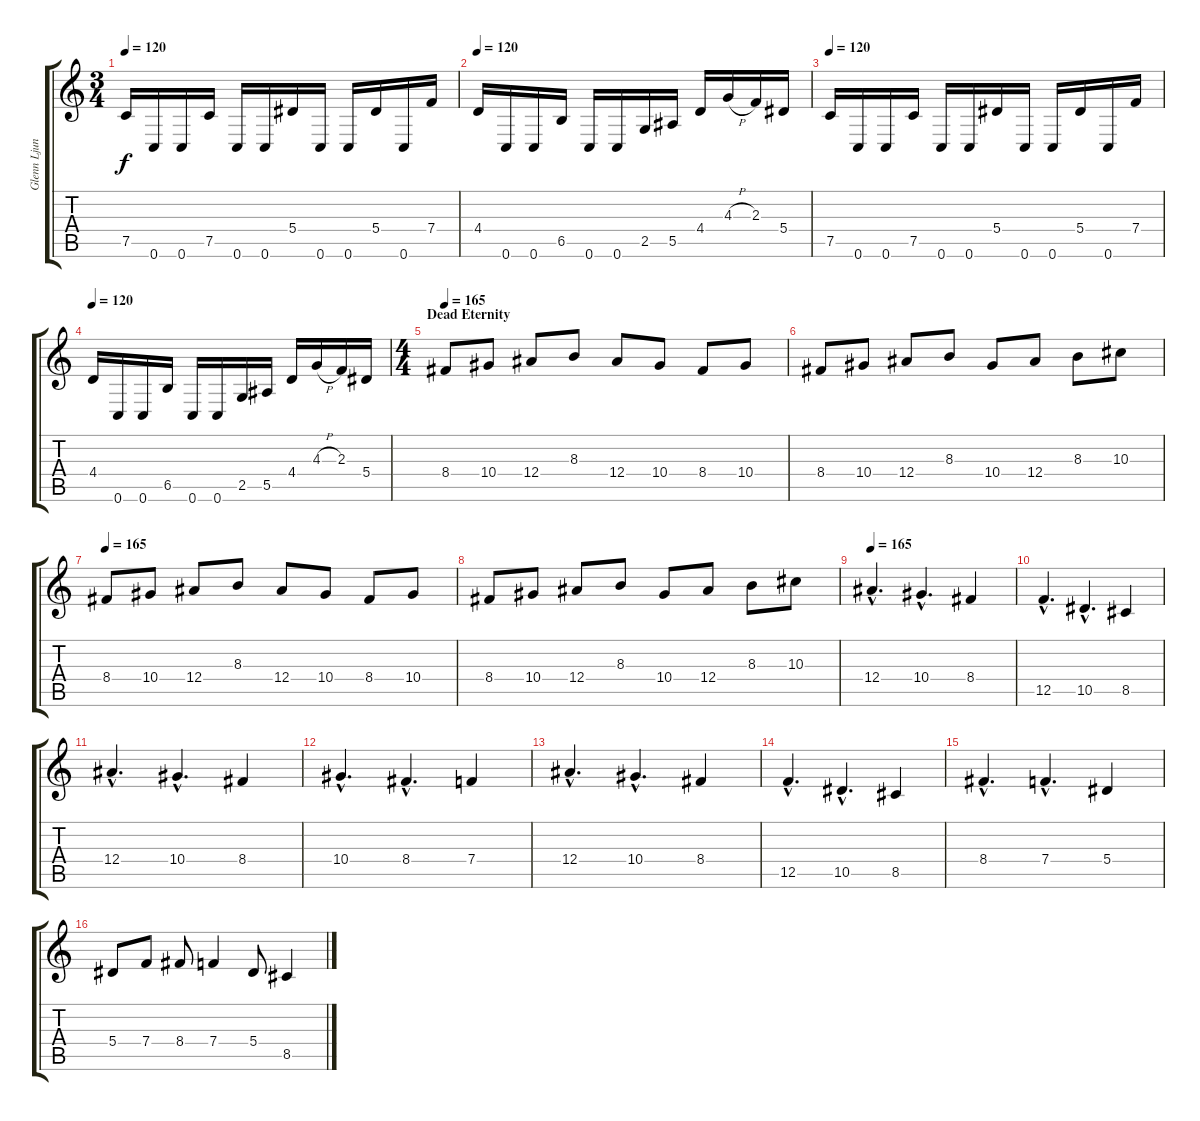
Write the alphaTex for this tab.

\track ("Glenn Ljungstrom" "Glenn Ljun") {instrument overdrivenguitar}
\staff {score tabs}
\tuning (C4 G3 Eb3 Bb2 F2 C2) {hide}
\ts (3 4)
\tempo 120
\clef g2
\ks c
7.5.16{dy f} 0.6.16 0.6.16 7.5.16 0.6.16 0.6.16 5.4.16 0.6.16 0.6.16 5.4.16 0.6.16 7.4.16 |
\tempo 120
4.4.16 0.6.16 0.6.16 6.5.16 0.6.16 0.6.16 2.5.16 5.5.16 4.4.16 4.3{h}.16 2.3.16 5.4.16 |
\tempo 120
7.5.16 0.6.16 0.6.16 7.5.16 0.6.16 0.6.16 5.4.16 0.6.16 0.6.16 5.4.16 0.6.16 7.4.16 |
\tempo 120
4.4.16 0.6.16 0.6.16 6.5.16 0.6.16 0.6.16 2.5.16 5.5.16 4.4.16 4.3{h}.16 2.3.16 5.4.16 |
\ts (4 4)
\section ("" "Dead Eternity")
\tempo 165
8.4.8 10.4.8 12.4.8 8.3.8 12.4.8 10.4.8 8.4.8 10.4.8 |
8.4.8 10.4.8 12.4.8 8.3.8 10.4.8 12.4.8 8.3.8 10.3.8 |
\tempo 165
8.4.8 10.4.8 12.4.8 8.3.8 12.4.8 10.4.8 8.4.8 10.4.8 |
8.4.8 10.4.8 12.4.8 8.3.8 10.4.8 12.4.8 8.3.8 10.3.8 |
\tempo 165
12.4{hac}.4{d} 10.4{hac}.4{d} 8.4.4 |
12.5{hac}.4{d} 10.5{hac}.4{d} 8.5.4 |
12.4{hac}.4{d} 10.4{hac}.4{d} 8.4.4 |
10.4{hac}.4{d} 8.4{hac}.4{d} 7.4.4 |
12.4{hac}.4{d} 10.4{hac}.4{d} 8.4.4 |
12.5{hac}.4{d} 10.5{hac}.4{d} 8.5.4 |
8.4{hac}.4{d} 7.4{hac}.4{d} 5.4.4 |
5.4.8 7.4.8 8.4.8 7.4.4 5.4.8 8.5.4
